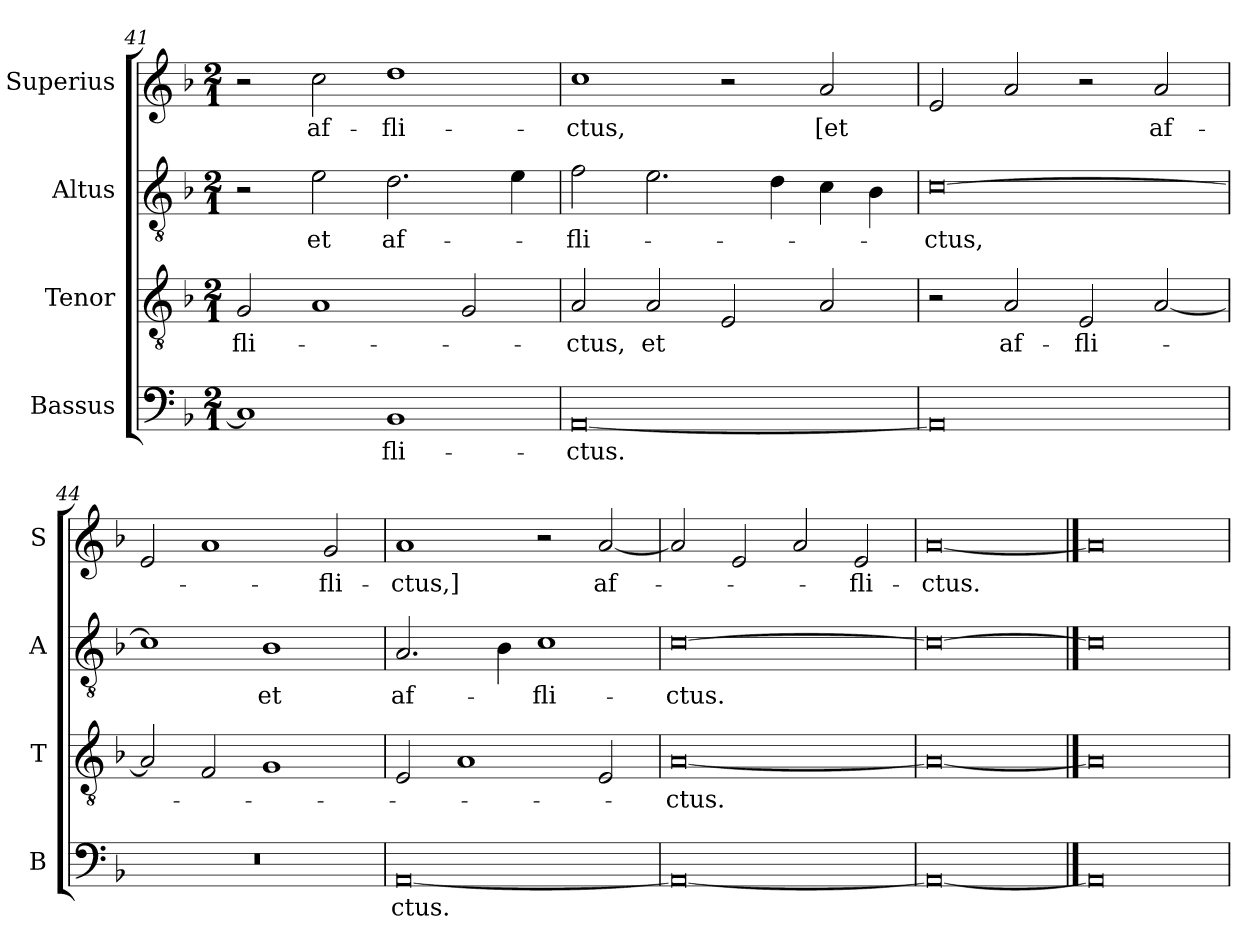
**kern	**text	**kern	**text	**kern	**text	**kern	**text
*part4	*part4	*part3	*part3	*part2	*part2	*part1	*part1
*staff4	*staff4	*staff3	*staff3	*staff2	*staff2	*staff1	*staff1
*I"Bassus	*	*I"Tenor	*	*I"Altus	*	*I"Superius	*
*I'B	*	*I'T	*	*I'A	*	*I'S	*
*clefF4	*	*clefGv2	*	*clefGv2	*	*clefG2	*
*k[b-]	*	*k[b-]	*	*k[b-]	*	*k[b-]	*
*F:	*	*F:	*	*F:	*	*F:	*
*M2/1	*	*M2/1	*	*M2/1	*	*M2/1	*
=41	=41	=41	=41	=41	=41	=41	=41
1C]	.	2G	-fli-	2r	.	2r	.
.	.	1A	.	2e	et	2cc	af-
1BB-	-fli-	.	.	2.d	af-	1dd	-fli-
.	.	2G	.	.	.	.	.
.	.	.	.	4e	.	.	.
=42	=42	=42	=42	=42	=42	=42	=42
[0AA	-ctus.	2A	-ctus,	2f	-fli-	1cc	-ctus,
.	.	2A	et	2.e	.	.	.
.	.	2E	.	.	.	2r	.
.	.	.	.	4d	.	.	.
.	.	2A	.	4c	.	2a	[et
.	.	.	.	4B-	.	.	.
=43	=43	=43	=43	=43	=43	=43	=43
0AA]	.	2r	.	[0c	-ctus,	2e	.
.	.	2A	af-	.	.	2a	.
.	.	2E	-fli-	.	.	2r	.
.	.	[2A	.	.	.	2a	af-
=44	=44	=44	=44	=44	=44	=44	=44
0r	.	2A]	.	1c]	.	2e	.
.	.	2F	.	.	.	1a	.
.	.	1G	.	1B-	et	.	.
.	.	.	.	.	.	2g	-fli-
=45	=45	=45	=45	=45	=45	=45	=45
[0AA	-ctus.	2E	.	2.A	af-	1a	-ctus,]
.	.	1A	.	.	.	.	.
.	.	.	.	4B-	.	.	.
.	.	.	.	1c	-fli-	2r	.
.	.	2E	.	.	.	[2a	af-
=46	=46	=46	=46	=46	=46	=46	=46
0AA_	.	[0A	-ctus.	[0c	-ctus.	2a]	.
.	.	.	.	.	.	2e	.
.	.	.	.	.	.	2a	.
.	.	.	.	.	.	2e	-fli-
=47	=47	=47	=47	=47	=47	=47	=47
0AA_	.	0A_	.	0c_	.	[0a	-ctus.
==48	==48	==48	==48	==48	==48	==48	==48
0AA]	.	0A]	.	0c]	.	0a]	.
=	=	=	=	=	=	=	=
*-	*-	*-	*-	*-	*-	*-	*-
